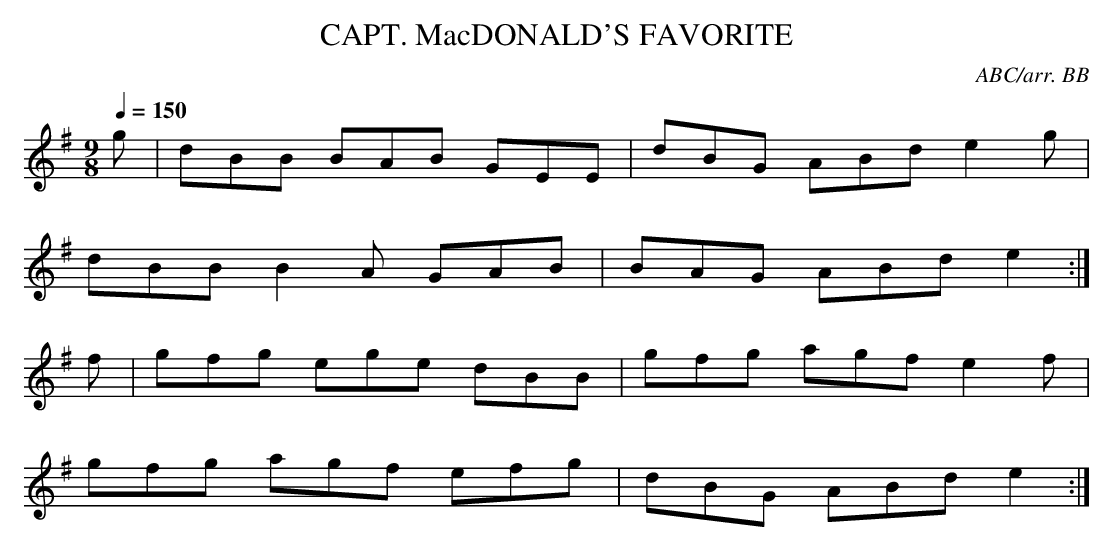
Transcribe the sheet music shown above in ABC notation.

X:1
T:CAPT. MacDONALD'S FAVORITE
C:ABC/arr. BB
Y:"Irish"
Q:1/4=150
M:9/8
L:1/8
K:Em
g|dBB BAB GEE|dBG ABd e2g|
dBB B2A GAB|BAG ABd e2 :|
f|gfg ege dBB|gfg agf e2f|
gfg agf efg|dBG ABd e2 :|
